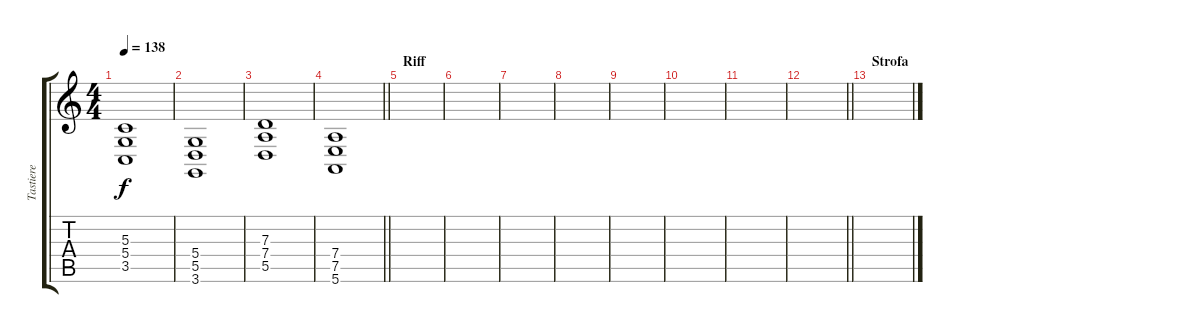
\track ("Tastiere" "Tastiere") {instrument drawbarorgan}
\staff {score tabs}
\tuning (E4 B3 G3 D3 A2 E2) {hide}
\ts (4 4)
\tempo 138
\clef g2
\ks c
(5.3 5.4 3.5).1{dy f} |
(5.4 5.5 3.6).1 |
(7.3 7.4 5.5).1 |
\barLineRight lightlight
(7.4 7.5 5.6).1 |
\section ("" "Riff")
|
|
|
|
|
|
|
\barLineRight lightlight
|
\section ("" "Strofa")
